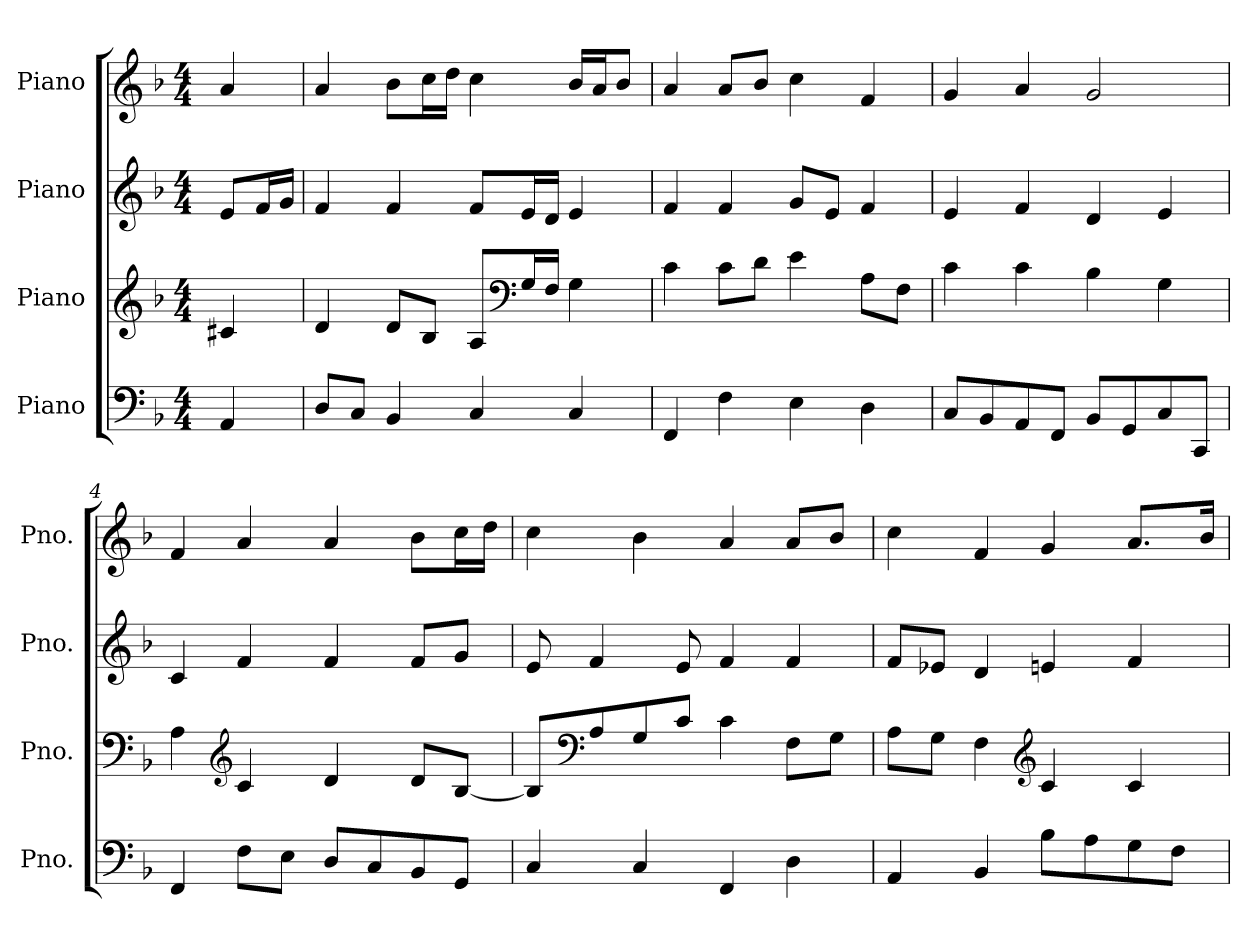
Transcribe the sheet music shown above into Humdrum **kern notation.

**kern	**kern	**kern	**kern
*part4	*part3	*part2	*part1
*staff4	*staff3	*staff2	*staff1
*I"Piano	*I"Piano	*I"Piano	*I"Piano
*I'Pno.	*I'Pno.	*I'Pno.	*I'Pno.
*clefF4	*clefG2	*clefG2	*clefG2
*k[b-]	*k[b-]	*k[b-]	*k[b-]
*M4/4	*M4/4	*M4/4	*M4/4
*MM120	*MM120	*MM120	*MM120
=	=	=	=
4AA/	4c#X/	8e/L	4a/
.	.	16f/L	.
.	.	16g/JJ	.
=1	=1	=1	=1
8D/L	4d/	4f/	4a/
8C/J	.	.	.
4BB-/	8d/L	4f/	8b-\L
.	8B-/J	.	16cc\L
.	.	.	16dd\JJ
4C/	8A/L	8f/L	4cc\
*	*clefF4	*	*
.	16G/L	16e/L	.
.	16F/JJ	16d/JJ	.
4C/	4G\	4e/	16b-/LL
.	.	.	16a/J
.	.	.	8b-/J
=2	=2	=2	=2
4FF/	4c\	4f/	4a/
4F\	8c\L	4f/	8a/L
.	8d\J	.	8b-/J
4E\	4e\	8g/L	4cc\
.	.	8e/J	.
4D\	8A\L	4f/	4f/
.	8F\J	.	.
=3	=3	=3	=3
8C/L	4c\	4e/	4g/
8BB-/	.	.	.
8AA/	4c\	4f/	4a/
8FF/J	.	.	.
8BB-/L	4B-\	4d/	2g/
8GG/	.	.	.
8C/	4G\	4e/	.
8CC/J	.	.	.
!!LO:LB:g=z
=4	=4	=4	=4
4FF/	4A\	4c/	4f/
*	*clefG2	*	*
8F\L	4c/	4f/	4a/
8E\J	.	.	.
8D/L	4d/	4f/	4a/
8C/	.	.	.
8BB-/	8d/L	8f/L	8b-\L
8GG/J	[8B-/J	8g/J	16cc\L
.	.	.	16dd\JJ
=5	=5	=5	=5
4C/	8B-/L]	8e/	4cc\
*	*clefF4	*	*
.	8A/	4f/	.
4C/	8G/	.	4b-\
.	8c/J	8e/	.
4FF/	4c\	4f/	4a/
4D\	8F\L	4f/	8a/L
.	8G\J	.	8b-/J
=6	=6	=6	=6
4AA/	8A\L	8f/L	4cc\
.	8G\J	8e-X/J	.
4BB-/	4F\	4d/	4f/
*	*clefG2	*	*
8B-\L	4c/	4en/	4g/
8A\	.	.	.
8G\	4c/	4f/	8.a/L
8F\J	.	.	.
.	.	.	16b-/Jk
=	=	=	=
*-	*-	*-	*-
